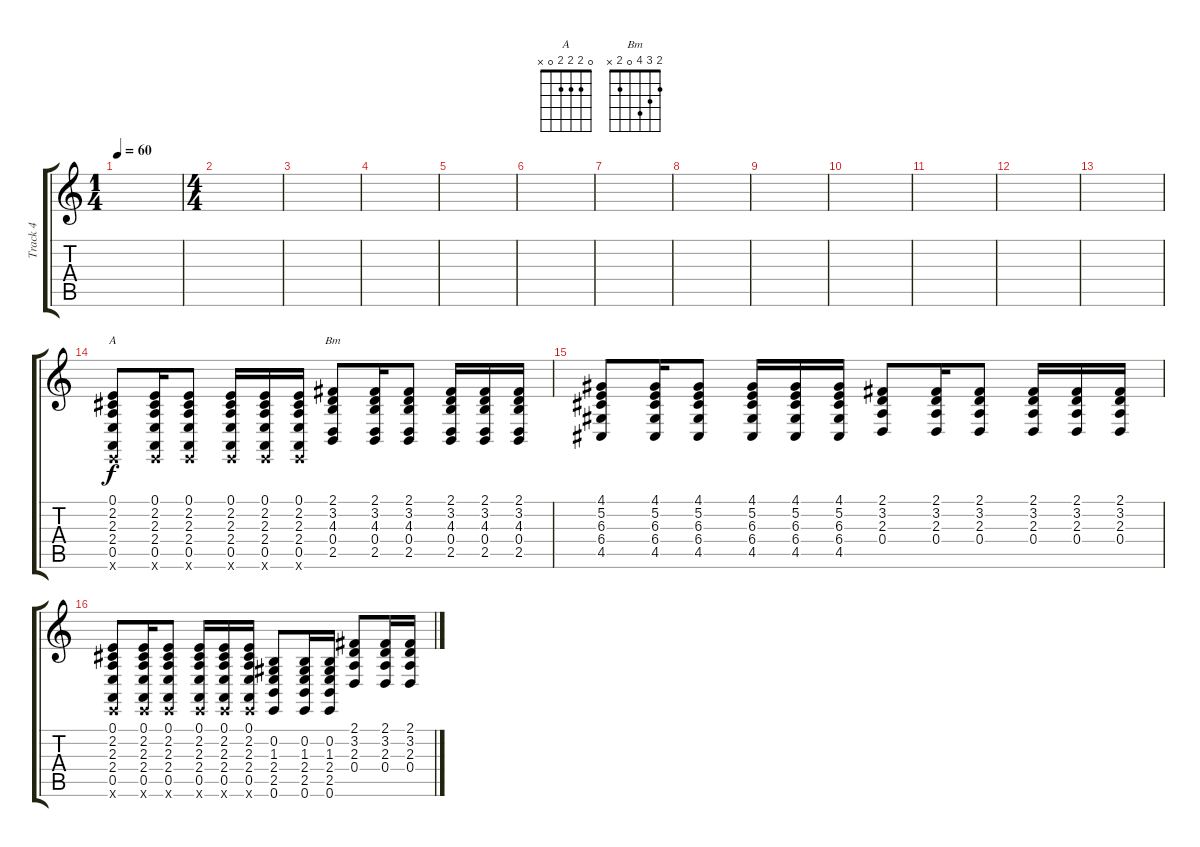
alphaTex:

\track ("Track 4" "Track 4") {instrument violin}
\staff {score tabs}
\tuning (E4 B3 G3 D3 A2 E2) {hide}
\chord ("A" 0 2 2 2 0 x)
\chord ("Bm" 2 3 4 0 2 x)
\ts (1 4)
\tempo 60
\clef g2
\ks c
|
\ts (4 4)
|
|
|
|
|
|
|
|
|
|
|
|
(0.1 2.2 2.3 2.4 0.5 0.6{x}).8{ch "A"} (0.1 2.2 2.3 2.4 0.5 0.6{x}).16 (0.1 2.2 2.3 2.4 0.5 0.6{x}).8 (0.1 2.2 2.3 2.4 0.5 0.6{x}).16 (0.1 2.2 2.3 2.4 0.5 0.6{x}).16 (0.1 2.2 2.3 2.4 0.5 0.6{x}).16 (2.1 3.2 4.3 0.4 2.5).8{ch "Bm"} (2.1 3.2 4.3 0.4 2.5).16 (2.1 3.2 4.3 0.4 2.5).8 (2.1 3.2 4.3 0.4 2.5).16 (2.1 3.2 4.3 0.4 2.5).16 (2.1 3.2 4.3 0.4 2.5).16 |
(4.1 5.2 6.3 6.4 4.5).8 (4.1 5.2 6.3 6.4 4.5).16 (4.1 5.2 6.3 6.4 4.5).8 (4.1 5.2 6.3 6.4 4.5).16 (4.1 5.2 6.3 6.4 4.5).16 (4.1 5.2 6.3 6.4 4.5).16 (2.1 3.2 2.3 0.4).8 (2.1 3.2 2.3 0.4).16 (2.1 3.2 2.3 0.4).8 (2.1 3.2 2.3 0.4).16 (2.1 3.2 2.3 0.4).16 (2.1 3.2 2.3 0.4).16 |
(0.1 2.2 2.3 2.4 0.5 0.6{x}).8 (0.1 2.2 2.3 2.4 0.5 0.6{x}).16 (0.1 2.2 2.3 2.4 0.5 0.6{x}).8 (0.1 2.2 2.3 2.4 0.5 0.6{x}).16 (0.1 2.2 2.3 2.4 0.5 0.6{x}).16 (0.1 2.2 2.3 2.4 0.5 0.6{x}).16 (0.2 1.3 2.4 2.5 0.6).8 (0.2 1.3 2.4 2.5 0.6).16 (0.2 1.3 2.4 2.5 0.6).16 (2.1 3.2 2.3 0.4).8 (2.1 3.2 2.3 0.4).16 (2.1 3.2 2.3 0.4).16
